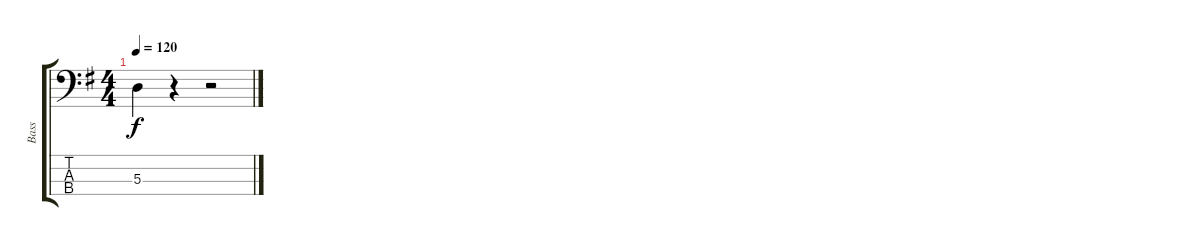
\track ("Bass" "Bass") {instrument electricbassfinger}
\staff {score tabs}
\tuning (G2 D2 A1 E1) {hide}
\ts (4 4)
\tempo 120
\clef f4
\ks g
5.3.4{dy f} r.4 r.2
